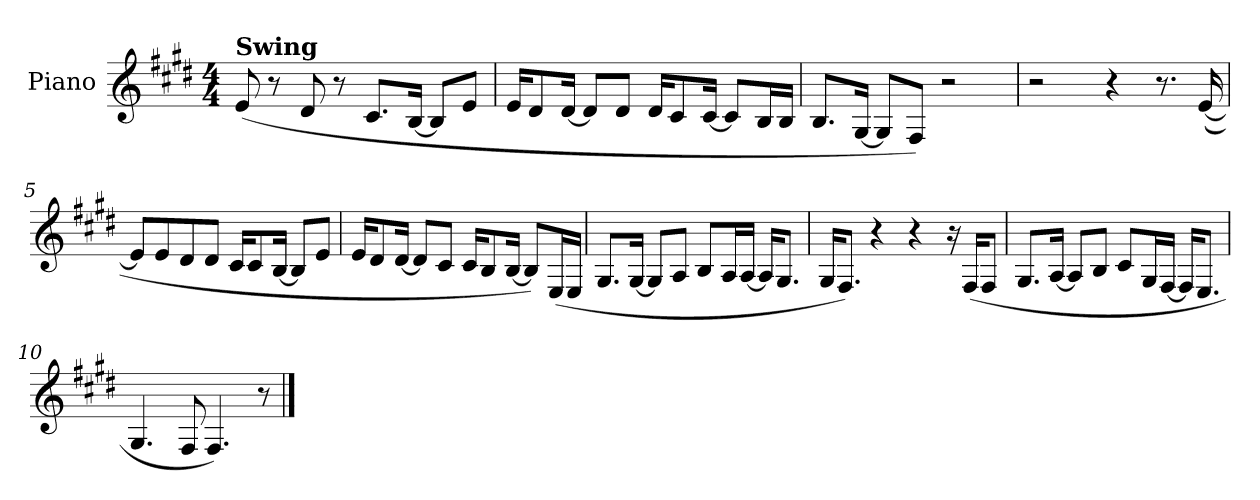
**kern
*part1
*staff1
*I"Piano
*I'Pno.
*clefG2
*k[f#c#g#d#]
*M4/4
*MM100
=1
!LO:TX:B:t=Swing
(<8e/
8r
8d#/
8r
8.c#/L
[16B/Jk
8B/L]
8e/J
=2
16e/KL
8d#/
[16d#/Jk
8d#/L]
8d#/J
16d#/KL
8c#/
[16c#/Jk
8c#/L]
16B/L
16B/JJ
=3
8.B/L
[16G#/Jk
8G#/L]
8F#/J)
2r
=4
2r
4r
8.r
(<[16e/
=5
8e/L]
8e/
8d#/
8d#/J
16c#/KL
8c#/
[16B/Jk
8B/L]
8e/J
=6
16e/KL
8d#/
[16d#/Jk
8d#/L]
8c#/J
16c#/KL
8B/
[16B/Jk
8B/L])
(<16E/L
16E/JJ
=7
8.G#/L
[16G#/Jk
8G#/L]
8A/J
8B/L
16A/L
[16A/JJ
16A/KL]
8.G#/J
=8
16G#/KL
8.F#/J)
4r
4r
16r
(<16F#/KL
8F#/J
=9
8.G#/L
[16A/Jk
8A/L]
8B/J
8c#/L
16G#/L
[16F#/JJ
16F#/KL]
8.E/J
=10
4.G#/
8F#/
4.F#/)
8r
==
*-
